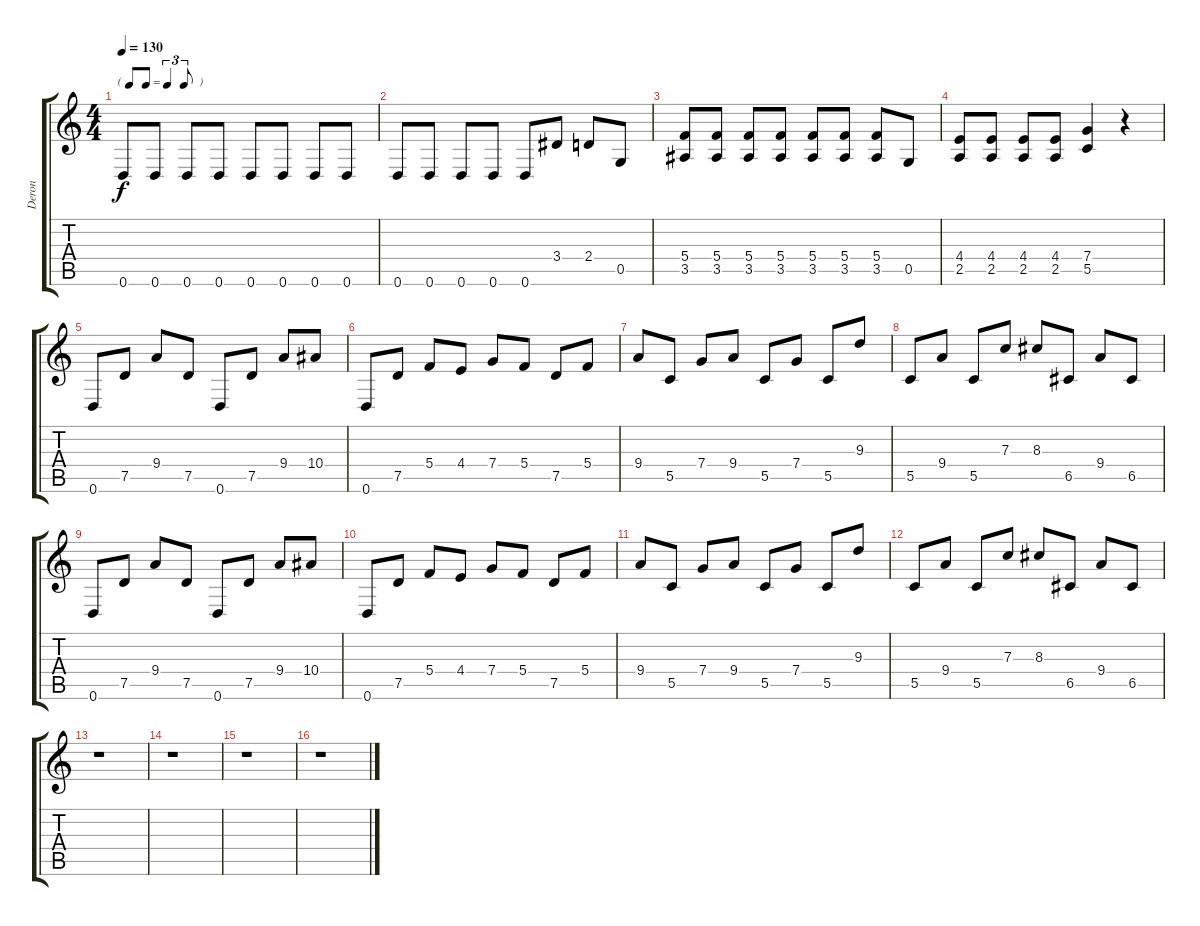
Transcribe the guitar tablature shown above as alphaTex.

\track ("Deron" "Deron") {instrument distortionguitar}
\staff {score tabs}
\tuning (D4 A3 F3 C3 G2 D2) {hide}
\ts (4 4)
\tf triplet8th
\tempo 130
\clef g2
\ks c
0.6.8{dy f} 0.6.8 0.6.8 0.6.8 0.6.8 0.6.8 0.6.8 0.6.8 |
0.6.8 0.6.8 0.6.8 0.6.8 0.6.8 3.4.8 2.4.8 0.5.8 |
(5.4 3.5).8 (5.4 3.5).8 (5.4 3.5).8 (5.4 3.5).8 (5.4 3.5).8 (5.4 3.5).8 (5.4 3.5).8 0.5.8 |
(4.4 2.5).8 (4.4 2.5).8 (4.4 2.5).8 (4.4 2.5).8 (7.4 5.5).4 r.4 |
0.6.8 7.5.8 9.4.8 7.5.8 0.6.8 7.5.8 9.4.8 10.4.8 |
0.6.8 7.5.8 5.4.8 4.4.8 7.4.8 5.4.8 7.5.8 5.4.8 |
9.4.8 5.5.8 7.4.8 9.4.8 5.5.8 7.4.8 5.5.8 9.3.8 |
5.5.8 9.4.8 5.5.8 7.3.8 8.3.8 6.5.8 9.4.8 6.5.8 |
0.6.8 7.5.8 9.4.8 7.5.8 0.6.8 7.5.8 9.4.8 10.4.8 |
0.6.8 7.5.8 5.4.8 4.4.8 7.4.8 5.4.8 7.5.8 5.4.8 |
9.4.8 5.5.8 7.4.8 9.4.8 5.5.8 7.4.8 5.5.8 9.3.8 |
5.5.8 9.4.8 5.5.8 7.3.8 8.3.8 6.5.8 9.4.8 6.5.8 |
r.1 |
r.1 |
r.1 |
r.1
